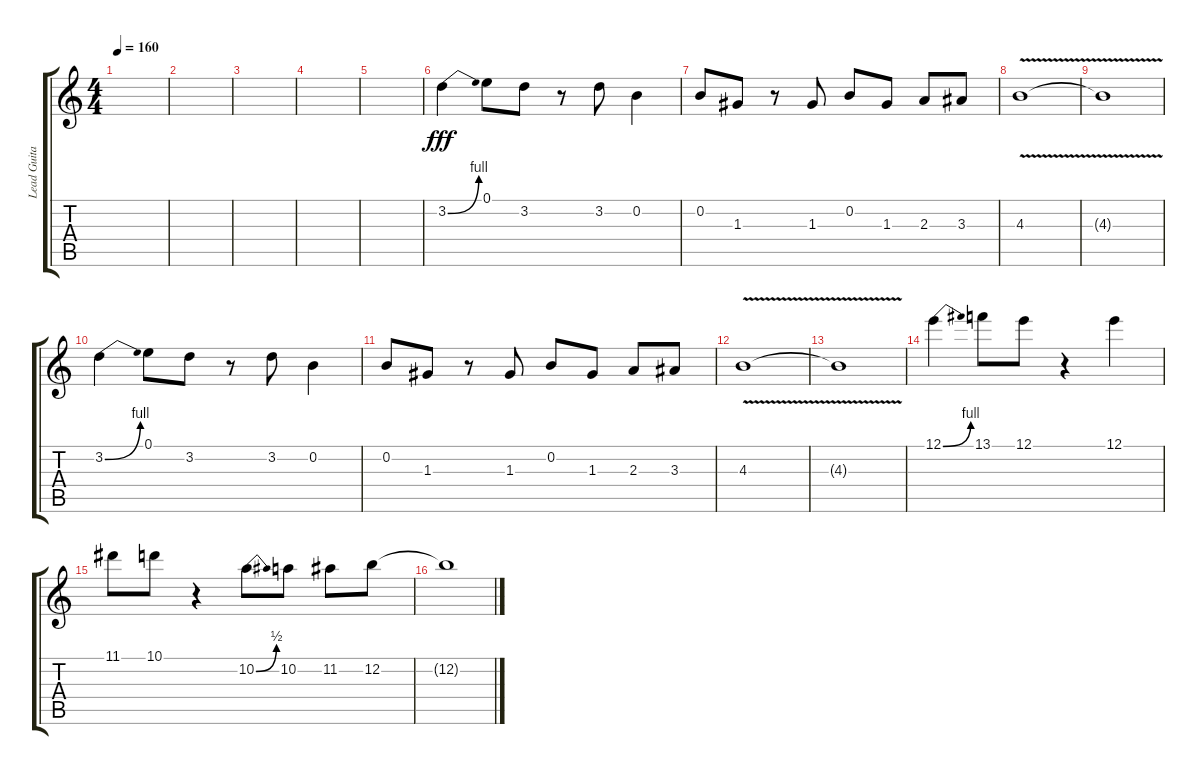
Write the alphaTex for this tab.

\track ("Lead Guitar 1" "Lead Guita") {instrument distortionguitar}
\staff {score tabs}
\tuning (E4 B3 G3 D3 A2 E2) {hide}
\ts (4 4)
\tempo 160
\clef g2
\ks c
|
|
|
|
|
3.2{be (bend 0 0 60 4)}.4{dy fff} 0.1.8 3.2.8 r.8 3.2.8 0.2.4 |
0.2.8 1.3.8 r.8 1.3.8 0.2.8 1.3.8 2.3.8 3.3.8 |
4.3{v}.1 |
4.3{t}.1 |
3.2{be (bend 0 0 60 4)}.4 0.1.8 3.2.8 r.8 3.2.8 0.2.4 |
0.2.8 1.3.8 r.8 1.3.8 0.2.8 1.3.8 2.3.8 3.3.8 |
4.3{v}.1 |
4.3{t}.1 |
12.1{be (bend 0 0 60 4)}.4 13.1.8 12.1.8 r.4 12.1.4 |
11.1.8 10.1.8 r.4 10.2{be (bend 0 0 60 2)}.8 10.2.8 11.2.8 12.2.8 |
12.2{t}.1
